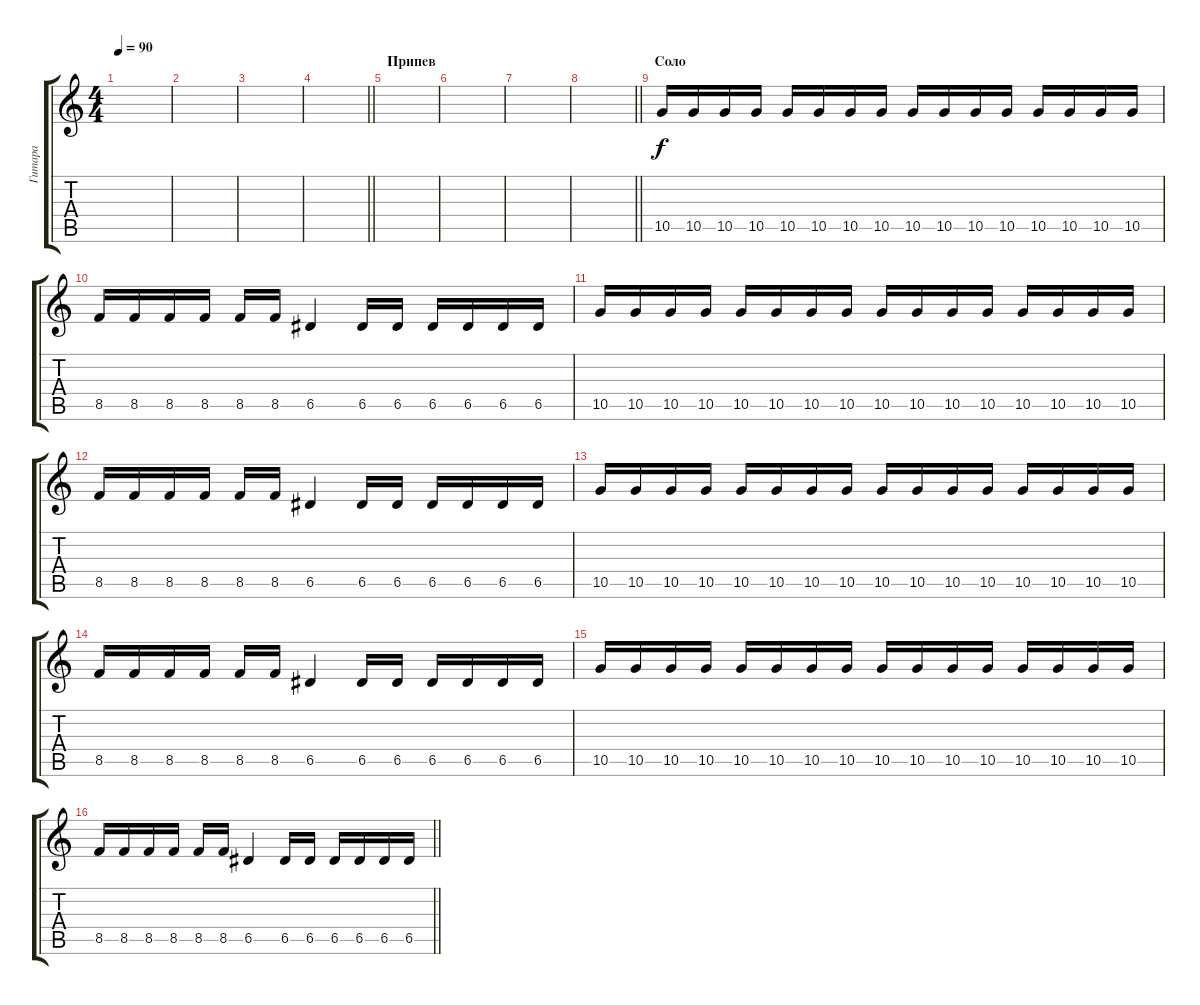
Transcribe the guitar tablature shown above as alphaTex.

\track ("Гитара" "Гитара") {instrument overdrivenguitar}
\staff {score tabs}
\tuning (E4 B3 G3 D3 A2 E2) {hide}
\ts (4 4)
\tempo 90
\clef g2
\ks c
|
|
|
\barLineRight lightlight
|
\section ("" "Припев")
|
|
|
\barLineRight lightlight
|
\section ("" "Соло")
10.5.16 10.5.16 10.5.16 10.5.16 10.5.16 10.5.16 10.5.16 10.5.16 10.5.16 10.5.16 10.5.16 10.5.16 10.5.16 10.5.16 10.5.16 10.5.16 |
8.5.16 8.5.16 8.5.16 8.5.16 8.5.16 8.5.16 6.5.4 6.5.16 6.5.16 6.5.16 6.5.16 6.5.16 6.5.16 |
10.5.16 10.5.16 10.5.16 10.5.16 10.5.16 10.5.16 10.5.16 10.5.16 10.5.16 10.5.16 10.5.16 10.5.16 10.5.16 10.5.16 10.5.16 10.5.16 |
8.5.16 8.5.16 8.5.16 8.5.16 8.5.16 8.5.16 6.5.4 6.5.16 6.5.16 6.5.16 6.5.16 6.5.16 6.5.16 |
10.5.16 10.5.16 10.5.16 10.5.16 10.5.16 10.5.16 10.5.16 10.5.16 10.5.16 10.5.16 10.5.16 10.5.16 10.5.16 10.5.16 10.5.16 10.5.16 |
8.5.16 8.5.16 8.5.16 8.5.16 8.5.16 8.5.16 6.5.4 6.5.16 6.5.16 6.5.16 6.5.16 6.5.16 6.5.16 |
10.5.16 10.5.16 10.5.16 10.5.16 10.5.16 10.5.16 10.5.16 10.5.16 10.5.16 10.5.16 10.5.16 10.5.16 10.5.16 10.5.16 10.5.16 10.5.16 |
\barLineRight lightlight
8.5.16 8.5.16 8.5.16 8.5.16 8.5.16 8.5.16 6.5.4 6.5.16 6.5.16 6.5.16 6.5.16 6.5.16 6.5.16
